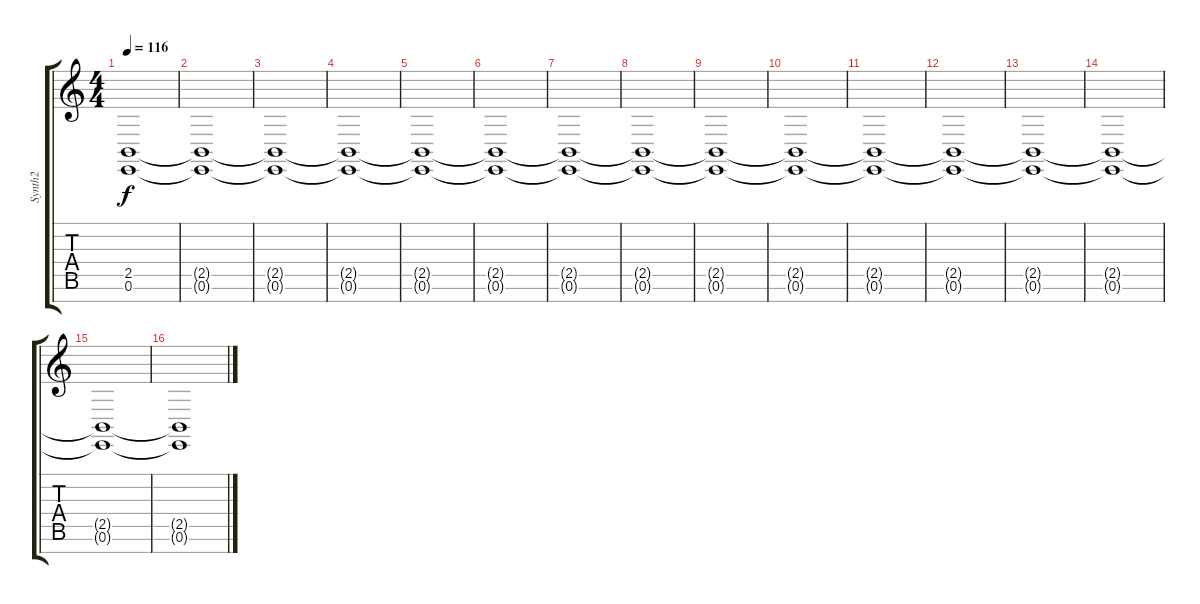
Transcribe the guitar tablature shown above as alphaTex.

\track ("Synth2" "Synth2") {instrument synthstrings1}
\staff {score tabs}
\tuning (E4 B3 G3 D3 A2 E2 B1) {hide}
\ts (4 4)
\tempo 116
\clef g2
\ks c
(2.5{t} 0.6{t}).1{dy f volume 6 balance 16} |
(2.5{t} 0.6{t}).1 |
(2.5{t} 0.6{t}).1{balance 0} |
(2.5{t} 0.6{t}).1 |
(2.5{t} 0.6{t}).1{balance 16} |
(2.5{t} 0.6{t}).1 |
(2.5{t} 0.6{t}).1{balance 0} |
(2.5{t} 0.6{t}).1 |
(2.5{t} 0.6{t}).1{balance 16} |
(2.5{t} 0.6{t}).1 |
(2.5{t} 0.6{t}).1{balance 0} |
(2.5{t} 0.6{t}).1 |
(2.5{t} 0.6{t}).1{balance 16} |
(2.5{t} 0.6{t}).1 |
(2.5{t} 0.6{t}).1{balance 0} |
(2.5{t} 0.6{t}).1
